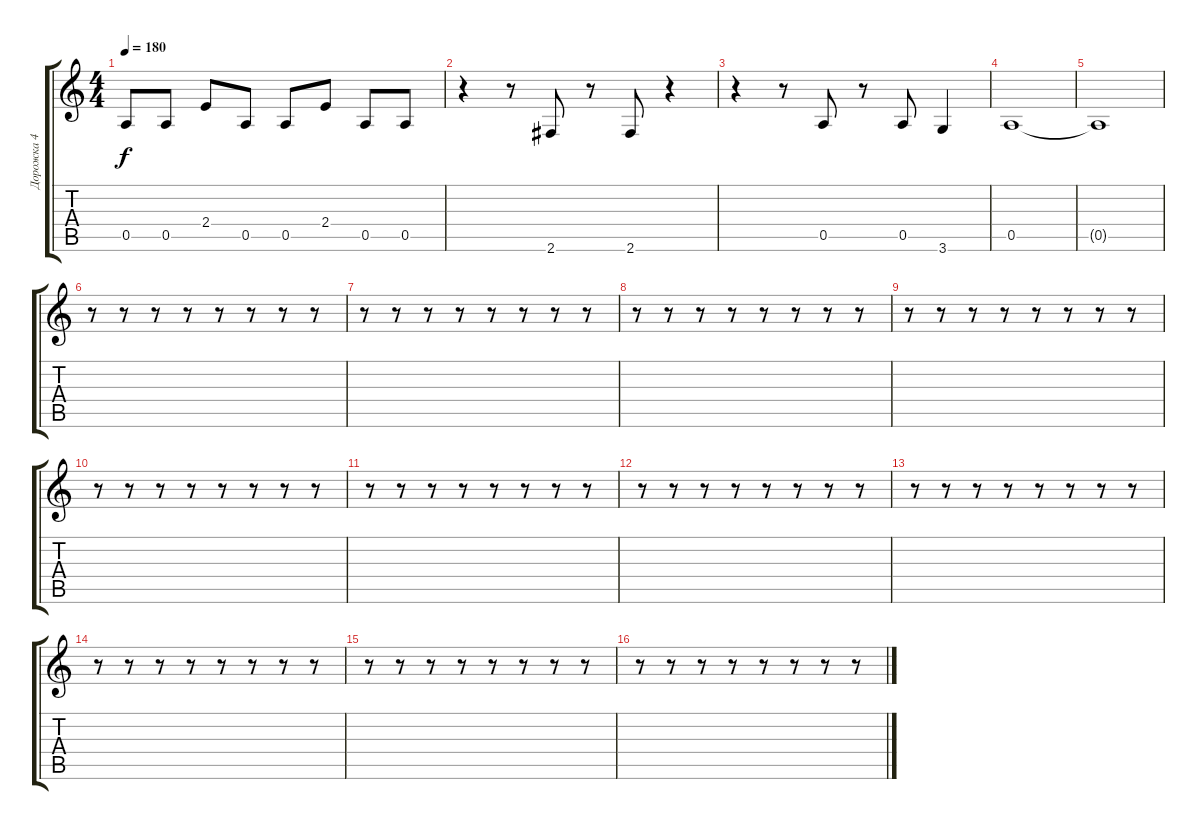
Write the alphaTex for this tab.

\track ("Дорожка 4" "Дорожка 4") {instrument electricbassfinger}
\staff {score tabs}
\tuning (E4 B3 G3 D3 A2 E2) {hide}
\ts (4 4)
\tempo 180
\clef g2
\ks c
0.5.8{dy f} 0.5.8 2.4.8 0.5.8 0.5.8 2.4.8 0.5.8 0.5.8 |
r.4 r.8 2.6.8 r.8 2.6.8 r.4 |
r.4 r.8 0.5.8 r.8 0.5.8 3.6.4 |
0.5.1 |
0.5{t}.1 |
r.8 r.8 r.8 r.8 r.8 r.8 r.8 r.8 |
r.8 r.8 r.8 r.8 r.8 r.8 r.8 r.8 |
r.8 r.8 r.8 r.8 r.8 r.8 r.8 r.8 |
r.8 r.8 r.8 r.8 r.8 r.8 r.8 r.8 |
r.8 r.8 r.8 r.8 r.8 r.8 r.8 r.8 |
r.8 r.8 r.8 r.8 r.8 r.8 r.8 r.8 |
r.8 r.8 r.8 r.8 r.8 r.8 r.8 r.8 |
r.8 r.8 r.8 r.8 r.8 r.8 r.8 r.8 |
r.8 r.8 r.8 r.8 r.8 r.8 r.8 r.8 |
r.8 r.8 r.8 r.8 r.8 r.8 r.8 r.8 |
r.8 r.8 r.8 r.8 r.8 r.8 r.8 r.8
